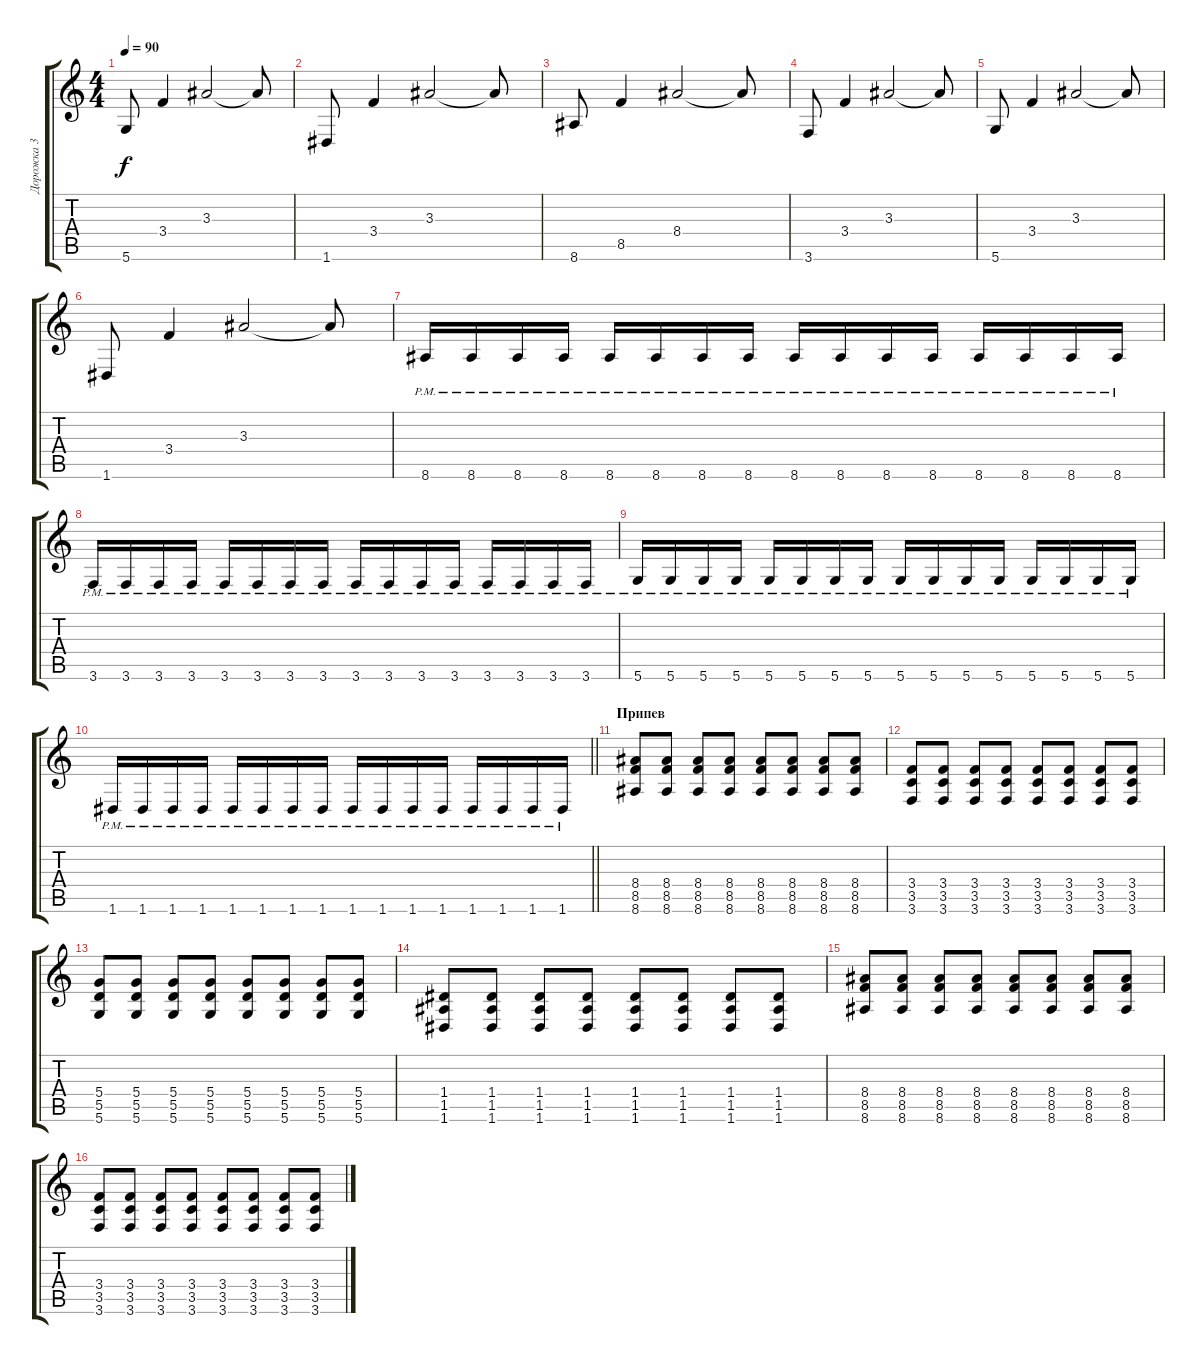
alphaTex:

\track ("Дорожка 3" "Дорожка 3") {instrument overdrivenguitar}
\staff {score tabs}
\tuning (E4 B3 G3 D3 A2 D2) {hide}
\ts (4 4)
\tempo 90
\clef g2
\ks c
5.6.8{dy f} 3.4.4 3.3.2 3.3{t}.8 |
1.6.8 3.4.4 3.3.2 3.3{t}.8 |
8.6.8{instrument electricguitarclean} 8.5.4 8.4.2 8.4{t}.8 |
3.6.8 3.4.4 3.3.2 3.3{t}.8 |
5.6.8 3.4.4 3.3.2 3.3{t}.8 |
1.6.8 3.4.4 3.3.2 3.3{t}.8 |
8.6{pm}.16{instrument overdrivenguitar} 8.6{pm}.16 8.6{pm}.16 8.6{pm}.16 8.6{pm}.16 8.6{pm}.16 8.6{pm}.16 8.6{pm}.16 8.6{pm}.16 8.6{pm}.16 8.6{pm}.16 8.6{pm}.16 8.6{pm}.16 8.6{pm}.16 8.6{pm}.16 8.6{pm}.16 |
3.6{pm}.16 3.6{pm}.16 3.6{pm}.16 3.6{pm}.16 3.6{pm}.16 3.6{pm}.16 3.6{pm}.16 3.6{pm}.16 3.6{pm}.16 3.6{pm}.16 3.6{pm}.16 3.6{pm}.16 3.6{pm}.16 3.6{pm}.16 3.6{pm}.16 3.6{pm}.16 |
5.6{pm}.16 5.6{pm}.16 5.6{pm}.16 5.6{pm}.16 5.6{pm}.16 5.6{pm}.16 5.6{pm}.16 5.6{pm}.16 5.6{pm}.16 5.6{pm}.16 5.6{pm}.16 5.6{pm}.16 5.6{pm}.16 5.6{pm}.16 5.6{pm}.16 5.6{pm}.16 |
\barLineRight lightlight
1.6{pm}.16 1.6{pm}.16 1.6{pm}.16 1.6{pm}.16 1.6{pm}.16 1.6{pm}.16 1.6{pm}.16 1.6{pm}.16 1.6{pm}.16 1.6{pm}.16 1.6{pm}.16 1.6{pm}.16 1.6{pm}.16 1.6{pm}.16 1.6{pm}.16 1.6{pm}.16 |
\section ("" "Припев")
(8.4 8.5 8.6).8 (8.4 8.5 8.6).8 (8.4 8.5 8.6).8 (8.4 8.5 8.6).8 (8.4 8.5 8.6).8 (8.4 8.5 8.6).8 (8.4 8.5 8.6).8 (8.4 8.5 8.6).8 |
(3.4 3.5 3.6).8 (3.4 3.5 3.6).8 (3.4 3.5 3.6).8 (3.4 3.5 3.6).8 (3.4 3.5 3.6).8 (3.4 3.5 3.6).8 (3.4 3.5 3.6).8 (3.4 3.5 3.6).8 |
(5.4 5.5 5.6).8 (5.4 5.5 5.6).8 (5.4 5.5 5.6).8 (5.4 5.5 5.6).8 (5.4 5.5 5.6).8 (5.4 5.5 5.6).8 (5.4 5.5 5.6).8 (5.4 5.5 5.6).8 |
(1.4 1.5 1.6).8 (1.4 1.5 1.6).8 (1.4 1.5 1.6).8 (1.4 1.5 1.6).8 (1.4 1.5 1.6).8 (1.4 1.5 1.6).8 (1.4 1.5 1.6).8 (1.4 1.5 1.6).8 |
(8.4 8.5 8.6).8 (8.4 8.5 8.6).8 (8.4 8.5 8.6).8 (8.4 8.5 8.6).8 (8.4 8.5 8.6).8 (8.4 8.5 8.6).8 (8.4 8.5 8.6).8 (8.4 8.5 8.6).8 |
(3.4 3.5 3.6).8 (3.4 3.5 3.6).8 (3.4 3.5 3.6).8 (3.4 3.5 3.6).8 (3.4 3.5 3.6).8 (3.4 3.5 3.6).8 (3.4 3.5 3.6).8 (3.4 3.5 3.6).8
